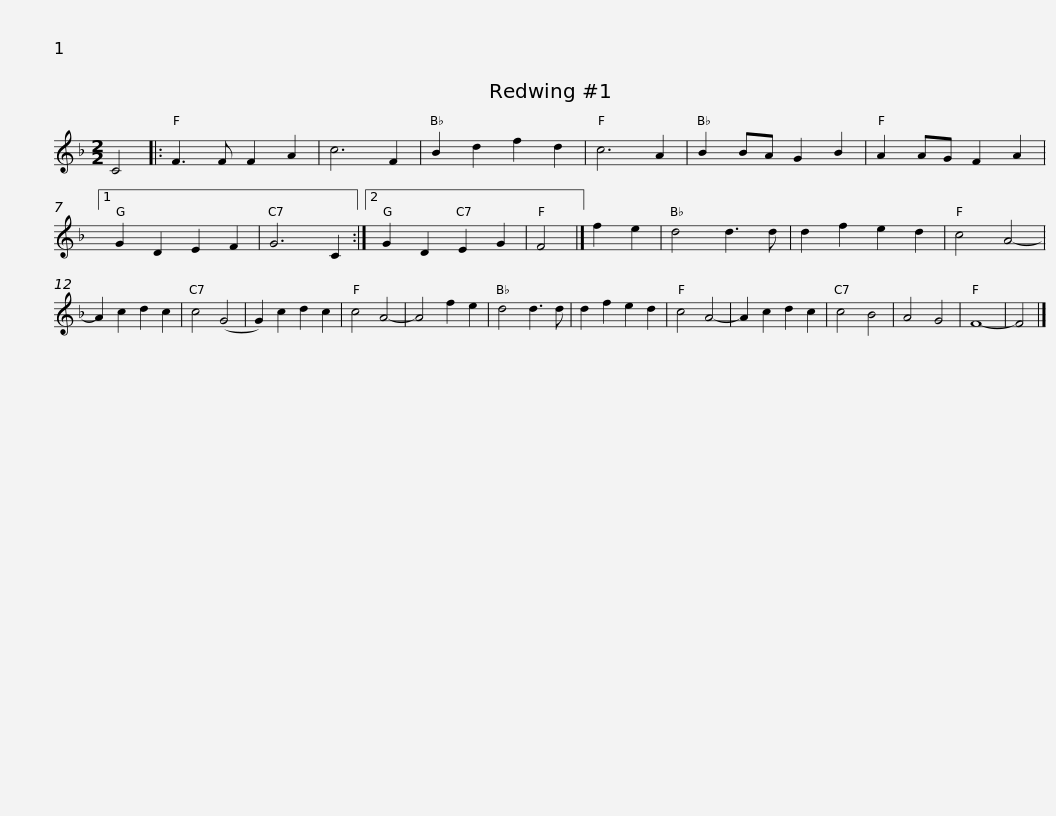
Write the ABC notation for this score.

X:1
L:1/8
M:2/2
I:linebreak $
K:F
V:1 treble
V:1
 C4 |: F3 F F2 A2 | c6 F2 | B2 d2 f2 d2 | c6 A2 | %5
 B2 BA G2 B2 | A2 AG F2 A2 |1 G2 D2 E2 F2 | G6 C2 :|2 G2 D2 E2 G2 | %10
 F4 |]$ f2 e2 | d4 d3 d | d2 f2 e2 d2 | c4 A4- | %15
 A2 c2 d2 c2 | c4 (G4 | G2) c2 d2 c2 | c4 A4- | A4 f2 e2 | %20
 d4 d3 d | d2 f2 e2 d2 | c4 A4- |$ A2 c2 d2 c2 | c4 B4 | %25
 A4 G4 | F8- | F4 |] %28
